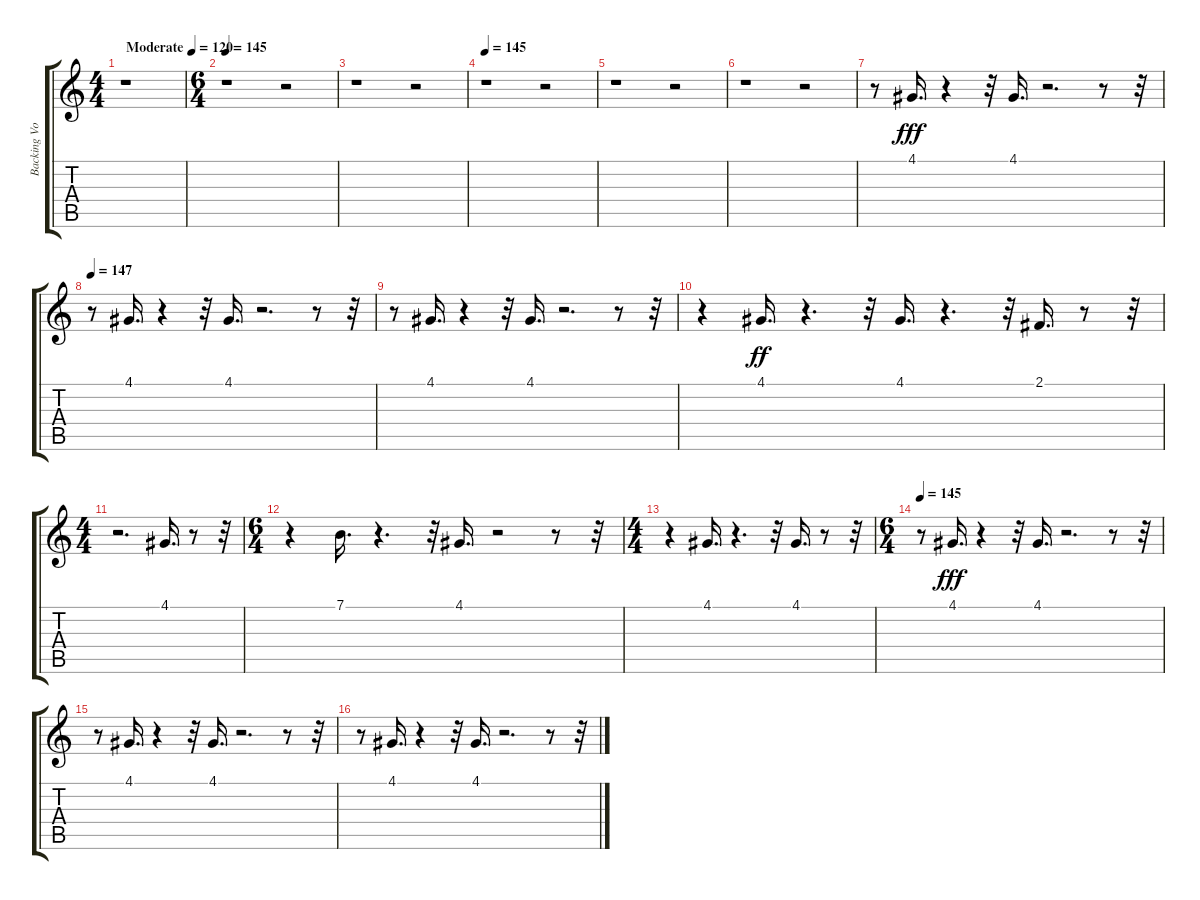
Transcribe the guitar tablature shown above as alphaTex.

\track ("Backing Vocals" "Backing Vo") {instrument voiceoohs}
\staff {score tabs}
\tuning (E4 B3 G3 D3 A2 E2) {hide}
\ts (4 4)
\tempo (120 "Moderate")
\clef g2
\ks c
r.1{dy fff instrument voiceoohs} |
\ts (6 4)
\tempo 145
r.1 r.2 |
r.1 r.2 |
\tempo 145
r.1 r.2 |
r.1 r.2 |
r.1 r.2 |
r.8 4.1.16{d} r.4 r.32 4.1.16{d} r.2{d} r.8 r.32 |
\tempo 147
r.8 4.1.16{d} r.4 r.32 4.1.16{d} r.2{d} r.8 r.32 |
r.8 4.1.16{d} r.4 r.32 4.1.16{d} r.2{d} r.8 r.32 |
r.4 4.1.16{d dy ff} r.4{d} r.32 4.1.16{d} r.4{d} r.32 2.1.16{d} r.8 r.32 |
\ts (4 4)
r.2{d} 4.1.16{d} r.8 r.32 |
\ts (6 4)
r.4 7.1.16{d} r.4{d} r.32 4.1.16{d} r.2 r.8 r.32 |
\ts (4 4)
r.4 4.1.16{d} r.4{d} r.32 4.1.16{d} r.8 r.32 |
\ts (6 4)
\tempo 145
r.8 4.1.16{d dy fff} r.4 r.32 4.1.16{d} r.2{d} r.8 r.32 |
r.8 4.1.16{d} r.4 r.32 4.1.16{d} r.2{d} r.8 r.32 |
r.8 4.1.16{d} r.4 r.32 4.1.16{d} r.2{d} r.8 r.32
